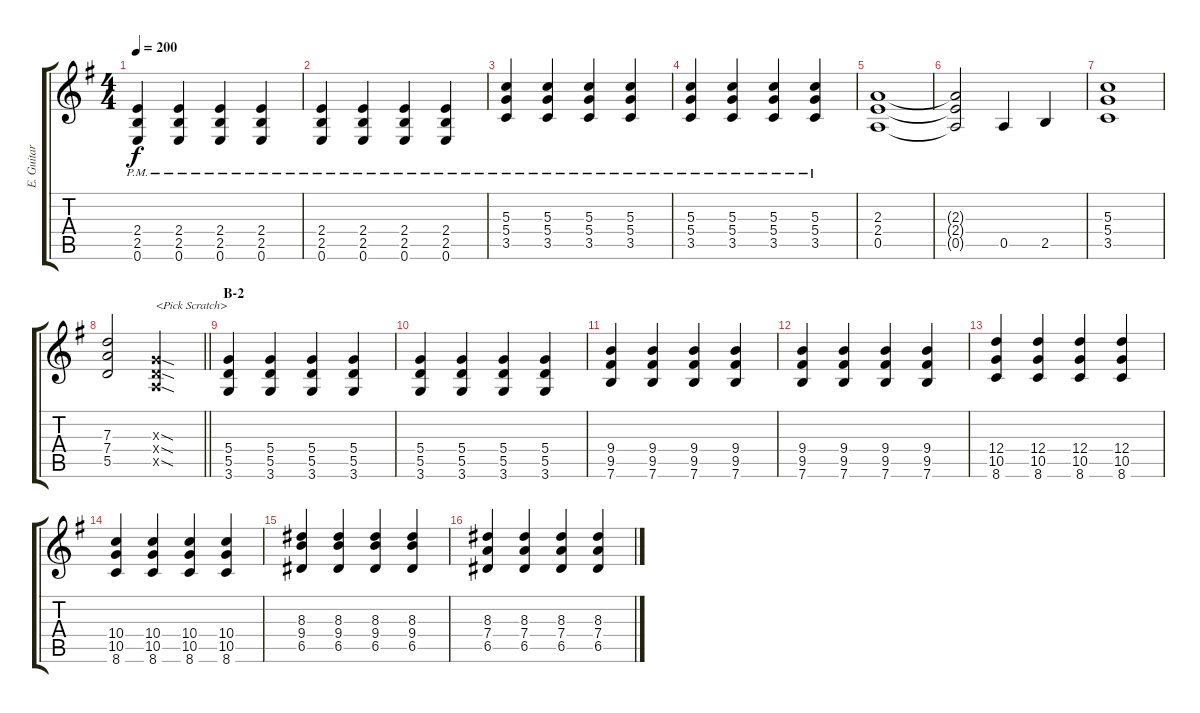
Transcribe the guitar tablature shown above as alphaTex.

\track ("E. Guitar II" "E. Guitar ") {instrument overdrivenguitar}
\staff {score tabs}
\tuning (E4 B3 G3 D3 A2 E2) {hide}
\ts (4 4)
\tempo 200
\clef g2
\ks g
(2.4{pm} 2.5{pm} 0.6{pm}).4{dy f} (2.4{pm} 2.5{pm} 0.6{pm}).4 (2.4{pm} 2.5{pm} 0.6{pm}).4 (2.4{pm} 2.5{pm} 0.6{pm}).4 |
(2.4{pm} 2.5{pm} 0.6{pm}).4 (2.4{pm} 2.5{pm} 0.6{pm}).4 (2.4{pm} 2.5{pm} 0.6{pm}).4 (2.4{pm} 2.5{pm} 0.6{pm}).4 |
(5.3{pm} 5.4{pm} 3.5{pm}).4 (5.3{pm} 5.4{pm} 3.5{pm}).4 (5.3{pm} 5.4{pm} 3.5{pm}).4 (5.3{pm} 5.4{pm} 3.5{pm}).4 |
(5.3{pm} 5.4{pm} 3.5{pm}).4 (5.3{pm} 5.4{pm} 3.5{pm}).4 (5.3{pm} 5.4{pm} 3.5{pm}).4 (5.3{pm} 5.4{pm} 3.5{pm}).4 |
(2.3 2.4 0.5).1 |
(2.3{t} 2.4{t} 0.5{t}).2 0.5.4 2.5.4 |
(5.3 5.4 3.5).1 |
\barLineRight lightlight
(7.3 7.4 5.5).2 (0.3{sod x} 0.4{sod x} 0.5{sod x}).2{txt "<Pick Scratch>"} |
\section ("" "B-2")
(5.4 5.5 3.6).4 (5.4 5.5 3.6).4 (5.4 5.5 3.6).4 (5.4 5.5 3.6).4 |
(5.4 5.5 3.6).4 (5.4 5.5 3.6).4 (5.4 5.5 3.6).4 (5.4 5.5 3.6).4 |
(9.4 9.5 7.6).4 (9.4 9.5 7.6).4 (9.4 9.5 7.6).4 (9.4 9.5 7.6).4 |
(9.4 9.5 7.6).4 (9.4 9.5 7.6).4 (9.4 9.5 7.6).4 (9.4 9.5 7.6).4 |
(12.4 10.5 8.6).4 (12.4 10.5 8.6).4 (12.4 10.5 8.6).4 (12.4 10.5 8.6).4 |
(10.4 10.5 8.6).4 (10.4 10.5 8.6).4 (10.4 10.5 8.6).4 (10.4 10.5 8.6).4 |
(8.3 9.4 6.5).4 (8.3 9.4 6.5).4 (8.3 9.4 6.5).4 (8.3 9.4 6.5).4 |
(8.3 7.4 6.5).4 (8.3 7.4 6.5).4 (8.3 7.4 6.5).4 (8.3 7.4 6.5).4
